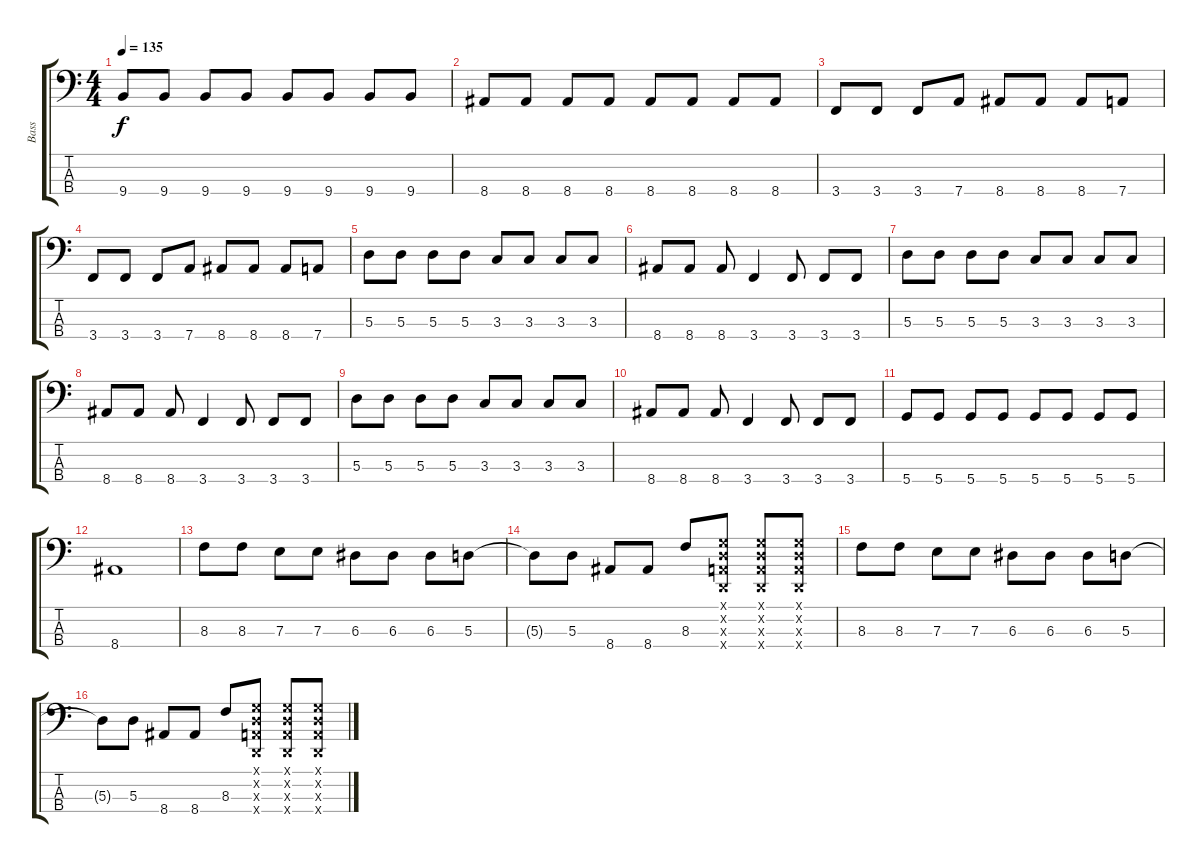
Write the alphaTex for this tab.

\track ("Bass" "Bass") {instrument electricbasspick}
\staff {score tabs}
\tuning (G2 D2 A1 D1) {hide}
\ts (4 4)
\tempo 135
\clef f4
\ks c
9.4.8{dy f} 9.4.8 9.4.8 9.4.8 9.4.8 9.4.8 9.4.8 9.4.8 |
8.4.8 8.4.8 8.4.8 8.4.8 8.4.8 8.4.8 8.4.8 8.4.8 |
3.4.8 3.4.8 3.4.8 7.4.8 8.4.8 8.4.8 8.4.8 7.4.8 |
3.4.8 3.4.8 3.4.8 7.4.8 8.4.8 8.4.8 8.4.8 7.4.8 |
5.3.8 5.3.8 5.3.8 5.3.8 3.3.8 3.3.8 3.3.8 3.3.8 |
8.4.8 8.4.8 8.4.8 3.4.4 3.4.8 3.4.8 3.4.8 |
5.3.8 5.3.8 5.3.8 5.3.8 3.3.8 3.3.8 3.3.8 3.3.8 |
8.4.8 8.4.8 8.4.8 3.4.4 3.4.8 3.4.8 3.4.8 |
5.3.8 5.3.8 5.3.8 5.3.8 3.3.8 3.3.8 3.3.8 3.3.8 |
8.4.8 8.4.8 8.4.8 3.4.4 3.4.8 3.4.8 3.4.8 |
5.4.8 5.4.8 5.4.8 5.4.8 5.4.8 5.4.8 5.4.8 5.4.8 |
8.4.1 |
8.3.8 8.3.8 7.3.8 7.3.8 6.3.8 6.3.8 6.3.8 5.3.8 |
5.3{t}.8 5.3.8 8.4.8 8.4.8 8.3.8 (0.1{x} 0.2{x} 0.3{x} 0.4{x}).8 (0.1{x} 0.2{x} 0.3{x} 0.4{x}).8 (0.1{x} 0.2{x} 0.3{x} 0.4{x}).8 |
8.3.8 8.3.8 7.3.8 7.3.8 6.3.8 6.3.8 6.3.8 5.3.8 |
5.3{t}.8 5.3.8 8.4.8 8.4.8 8.3.8 (0.1{x} 0.2{x} 0.3{x} 0.4{x}).8 (0.1{x} 0.2{x} 0.3{x} 0.4{x}).8 (0.1{x} 0.2{x} 0.3{x} 0.4{x}).8
